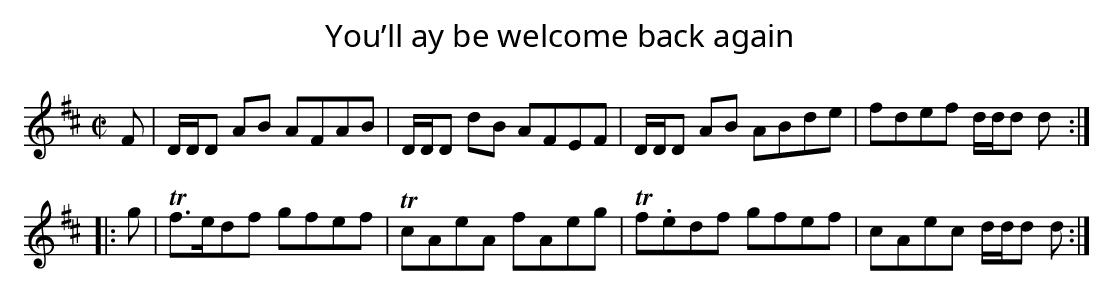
X:1
T:You’ll ay be welcome back again
M:C|
L:1/8
K:D
F|D/D/D AB AFAB|D/D/D dB AFEF|D/D/D AB ABde|fdef d/d/d d:|
|:g|Tf>edf gfef|TcAeA fAeg|Tf.edf gfef|cAec d/d/d d:|]
